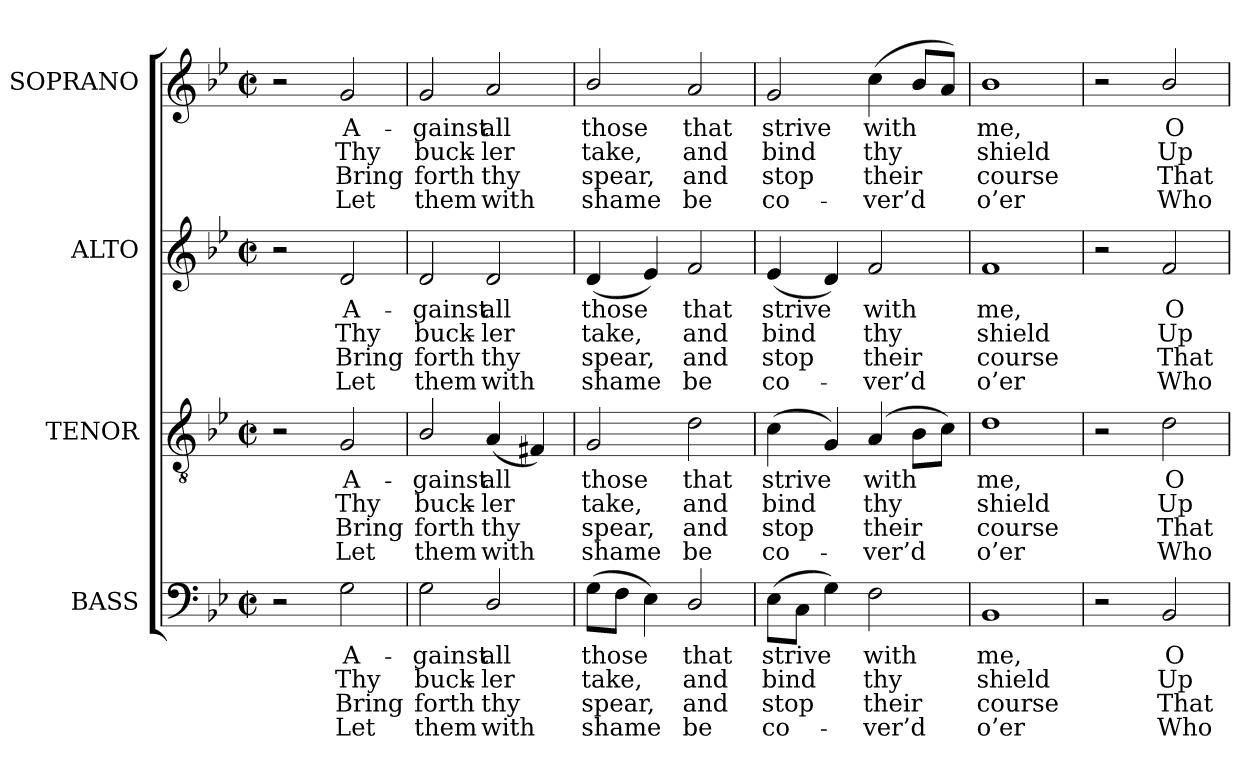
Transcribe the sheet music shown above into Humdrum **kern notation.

**kern	**text	**text	**text	**text	**kern	**text	**text	**text	**text	**kern	**text	**text	**text	**text	**kern	**text	**text	**text	**text
*part4	*part4	*part4	*part4	*part4	*part3	*part3	*part3	*part3	*part3	*part2	*part2	*part2	*part2	*part2	*part1	*part1	*part1	*part1	*part1
*staff4	*staff4	*staff4	*staff4	*staff4	*staff3	*staff3	*staff3	*staff3	*staff3	*staff2	*staff2	*staff2	*staff2	*staff2	*staff1	*staff1	*staff1	*staff1	*staff1
*I"BASS	*	*	*	*	*I"TENOR	*	*	*	*	*I"ALTO	*	*	*	*	*I"SOPRANO	*	*	*	*
*I'B.	*	*	*	*	*I'T.	*	*	*	*	*I'A.	*	*	*	*	*I'S.	*	*	*	*
!!LO:PB:g=z
*clefF4	*	*	*	*	*clefGv2	*	*	*	*	*clefG2	*	*	*	*	*clefG2	*	*	*	*
*	*	*	*	*	*ITrd7c12	*	*	*	*	*	*	*	*	*	*	*	*	*	*
*k[b-e-]	*	*	*	*	*k[b-e-]	*	*	*	*	*k[b-e-]	*	*	*	*	*k[b-e-]	*	*	*	*
*B-:	*	*	*	*	*B-:	*	*	*	*	*B-:	*	*	*	*	*B-:	*	*	*	*
*M2/2	*	*	*	*	*M2/2	*	*	*	*	*M2/2	*	*	*	*	*M2/2	*	*	*	*
*met(c|)	*	*	*	*	*met(c|)	*	*	*	*	*met(c|)	*	*	*	*	*met(c|)	*	*	*	*
=1	=1	=1	=1	=1	=1	=1	=1	=1	=1	=1	=1	=1	=1	=1	=1	=1	=1	=1	=1
2r	.	.	.	.	2r	.	.	.	.	2r	.	.	.	.	2r	.	.	.	.
!	!LO:LY:b:color=#000000	!LO:LY:b:color=#000000	!LO:LY:b:color=#000000	!LO:LY:b:color=#000000	!	!	!	!	!	!	!	!	!	!	!	!	!	!	!
!	!	!	!	!	!	!LO:LY:b:color=#000000	!LO:LY:b:color=#000000	!LO:LY:b:color=#000000	!LO:LY:b:color=#000000	!	!	!	!	!	!	!	!	!	!
!	!	!	!	!	!	!	!	!	!	!	!LO:LY:b:color=#000000	!LO:LY:b:color=#000000	!LO:LY:b:color=#000000	!LO:LY:b:color=#000000	!	!	!	!	!
!	!	!	!	!	!	!	!	!	!	!	!	!	!	!	!	!LO:LY:b:color=#000000	!LO:LY:b:color=#000000	!LO:LY:b:color=#000000	!LO:LY:b:color=#000000
2Gi\	A-	Thy	Bring	Let	2GGi/	A-	Thy	Bring	Let	2di/	A-	Thy	Bring	Let	2gi/	A-	Thy	Bring	Let
=2	=2	=2	=2	=2	=2	=2	=2	=2	=2	=2	=2	=2	=2	=2	=2	=2	=2	=2	=2
!	!LO:LY:b:color=#000000	!LO:LY:b:color=#000000	!LO:LY:b:color=#000000	!LO:LY:b:color=#000000	!	!	!	!	!	!	!	!	!	!	!	!	!	!	!
!	!	!	!	!	!	!LO:LY:b:color=#000000	!LO:LY:b:color=#000000	!LO:LY:b:color=#000000	!LO:LY:b:color=#000000	!	!	!	!	!	!	!	!	!	!
!	!	!	!	!	!	!	!	!	!	!	!LO:LY:b:color=#000000	!LO:LY:b:color=#000000	!LO:LY:b:color=#000000	!LO:LY:b:color=#000000	!	!	!	!	!
!	!	!	!	!	!	!	!	!	!	!	!	!	!	!	!	!LO:LY:b:color=#000000	!LO:LY:b:color=#000000	!LO:LY:b:color=#000000	!LO:LY:b:color=#000000
2Gi\	-gainst	buck-	forth	them	2BB-i/	-gainst	buck-	forth	them	2di/	-gainst	buck-	forth	them	2gi/	-gainst	buck-	forth	them
!	!LO:LY:b:color=#000000	!LO:LY:b:color=#000000	!LO:LY:b:color=#000000	!LO:LY:b:color=#000000	!	!	!	!	!	!	!	!	!	!	!	!	!	!	!
!	!	!	!	!	!	!LO:LY:b:color=#000000	!LO:LY:b:color=#000000	!LO:LY:b:color=#000000	!LO:LY:b:color=#000000	!	!	!	!	!	!	!	!	!	!
!	!	!	!	!	!	!	!	!	!	!	!LO:LY:b:color=#000000	!LO:LY:b:color=#000000	!LO:LY:b:color=#000000	!LO:LY:b:color=#000000	!	!	!	!	!
!	!	!	!	!	!	!	!	!	!	!	!	!	!	!	!	!LO:LY:b:color=#000000	!LO:LY:b:color=#000000	!LO:LY:b:color=#000000	!LO:LY:b:color=#000000
2Di/	all	-ler	thy	with	(4AAi/	all	-ler	thy	with	2di/	all	-ler	thy	with	2ai/	all	-ler	thy	with
.	.	.	.	.	4FF#Xi/)	.	.	.	.	.	.	.	.	.	.	.	.	.	.
=3	=3	=3	=3	=3	=3	=3	=3	=3	=3	=3	=3	=3	=3	=3	=3	=3	=3	=3	=3
!	!LO:LY:b:color=#000000	!LO:LY:b:color=#000000	!LO:LY:b:color=#000000	!LO:LY:b:color=#000000	!	!	!	!	!	!	!	!	!	!	!	!	!	!	!
!	!	!	!	!	!	!LO:LY:b:color=#000000	!LO:LY:b:color=#000000	!LO:LY:b:color=#000000	!LO:LY:b:color=#000000	!	!	!	!	!	!	!	!	!	!
!	!	!	!	!	!	!	!	!	!	!	!LO:LY:b:color=#000000	!LO:LY:b:color=#000000	!LO:LY:b:color=#000000	!LO:LY:b:color=#000000	!	!	!	!	!
!	!	!	!	!	!	!	!	!	!	!	!	!	!	!	!	!LO:LY:b:color=#000000	!LO:LY:b:color=#000000	!LO:LY:b:color=#000000	!LO:LY:b:color=#000000
(8Gi\L	those	take,	spear,	shame	2GGi/	those	take,	spear,	shame	(4di/	those	take,	spear,	shame	2b-i/	those	take,	spear,	shame
8Fi\J	.	.	.	.	.	.	.	.	.	.	.	.	.	.	.	.	.	.	.
4E-i\)	.	.	.	.	.	.	.	.	.	4e-i/)	.	.	.	.	.	.	.	.	.
!	!LO:LY:b:color=#000000	!LO:LY:b:color=#000000	!LO:LY:b:color=#000000	!LO:LY:b:color=#000000	!	!	!	!	!	!	!	!	!	!	!	!	!	!	!
!	!	!	!	!	!	!LO:LY:b:color=#000000	!LO:LY:b:color=#000000	!LO:LY:b:color=#000000	!LO:LY:b:color=#000000	!	!	!	!	!	!	!	!	!	!
!	!	!	!	!	!	!	!	!	!	!	!LO:LY:b:color=#000000	!LO:LY:b:color=#000000	!LO:LY:b:color=#000000	!LO:LY:b:color=#000000	!	!	!	!	!
!	!	!	!	!	!	!	!	!	!	!	!	!	!	!	!	!LO:LY:b:color=#000000	!LO:LY:b:color=#000000	!LO:LY:b:color=#000000	!LO:LY:b:color=#000000
2Di/	that	and	and	be	2Di\	that	and	and	be	2fi/	that	and	and	be	2ai/	that	and	and	be
=4	=4	=4	=4	=4	=4	=4	=4	=4	=4	=4	=4	=4	=4	=4	=4	=4	=4	=4	=4
!	!LO:LY:b:color=#000000	!LO:LY:b:color=#000000	!LO:LY:b:color=#000000	!LO:LY:b:color=#000000	!	!	!	!	!	!	!	!	!	!	!	!	!	!	!
!	!	!	!	!	!	!LO:LY:b:color=#000000	!LO:LY:b:color=#000000	!LO:LY:b:color=#000000	!LO:LY:b:color=#000000	!	!	!	!	!	!	!	!	!	!
!	!	!	!	!	!	!	!	!	!	!	!LO:LY:b:color=#000000	!LO:LY:b:color=#000000	!LO:LY:b:color=#000000	!LO:LY:b:color=#000000	!	!	!	!	!
!	!	!	!	!	!	!	!	!	!	!	!	!	!	!	!	!LO:LY:b:color=#000000	!LO:LY:b:color=#000000	!LO:LY:b:color=#000000	!LO:LY:b:color=#000000
(8E-i\L	strive	bind	stop	co-	(4Ci\	strive	bind	stop	co-	(4e-i/	strive	bind	stop	co-	2gi/	strive	bind	stop	co-
8Ci\J	.	.	.	.	.	.	.	.	.	.	.	.	.	.	.	.	.	.	.
4Gi\)	.	.	.	.	4GGi/)	.	.	.	.	4di/)	.	.	.	.	.	.	.	.	.
!	!LO:LY:b:color=#000000	!LO:LY:b:color=#000000	!LO:LY:b:color=#000000	!LO:LY:b:color=#000000	!	!	!	!	!	!	!	!	!	!	!	!	!	!	!
!	!	!	!	!	!	!LO:LY:b:color=#000000	!LO:LY:b:color=#000000	!LO:LY:b:color=#000000	!LO:LY:b:color=#000000	!	!	!	!	!	!	!	!	!	!
!	!	!	!	!	!	!	!	!	!	!	!LO:LY:b:color=#000000	!LO:LY:b:color=#000000	!LO:LY:b:color=#000000	!LO:LY:b:color=#000000	!	!	!	!	!
!	!	!	!	!	!	!	!	!	!	!	!	!	!	!	!	!LO:LY:b:color=#000000	!LO:LY:b:color=#000000	!LO:LY:b:color=#000000	!LO:LY:b:color=#000000
2Fi\	with	thy	-their	ver’d	(4AAi/	with	thy	-their	ver’d	2fi/	with	thy	-their	ver’d	(4cci\	with	thy	-their	ver’d
.	.	.	.	.	8BB-i\L	.	.	.	.	.	.	.	.	.	8b-i/L	.	.	.	.
.	.	.	.	.	8Ci\J)	.	.	.	.	.	.	.	.	.	8ai/J)	.	.	.	.
=5	=5	=5	=5	=5	=5	=5	=5	=5	=5	=5	=5	=5	=5	=5	=5	=5	=5	=5	=5
!	!LO:LY:b:color=#000000	!LO:LY:b:color=#000000	!LO:LY:b:color=#000000	!LO:LY:b:color=#000000	!	!	!	!	!	!	!	!	!	!	!	!	!	!	!
!	!	!	!	!	!	!LO:LY:b:color=#000000	!LO:LY:b:color=#000000	!LO:LY:b:color=#000000	!LO:LY:b:color=#000000	!	!	!	!	!	!	!	!	!	!
!	!	!	!	!	!	!	!	!	!	!	!LO:LY:b:color=#000000	!LO:LY:b:color=#000000	!LO:LY:b:color=#000000	!LO:LY:b:color=#000000	!	!	!	!	!
!	!	!	!	!	!	!	!	!	!	!	!	!	!	!	!	!LO:LY:b:color=#000000	!LO:LY:b:color=#000000	!LO:LY:b:color=#000000	!LO:LY:b:color=#000000
1BB-i	me,	shield	course	o’er	1Di	me,	shield	course	o’er	1fi	me,	shield	course	o’er	1b-i	me,	shield	course	o’er
=6	=6	=6	=6	=6	=6	=6	=6	=6	=6	=6	=6	=6	=6	=6	=6	=6	=6	=6	=6
2r	.	.	.	.	2r	.	.	.	.	2r	.	.	.	.	2r	.	.	.	.
!	!LO:LY:b:color=#000000	!LO:LY:b:color=#000000	!LO:LY:b:color=#000000	!LO:LY:b:color=#000000	!	!	!	!	!	!	!	!	!	!	!	!	!	!	!
!	!	!	!	!	!	!LO:LY:b:color=#000000	!LO:LY:b:color=#000000	!LO:LY:b:color=#000000	!LO:LY:b:color=#000000	!	!	!	!	!	!	!	!	!	!
!	!	!	!	!	!	!	!	!	!	!	!LO:LY:b:color=#000000	!LO:LY:b:color=#000000	!LO:LY:b:color=#000000	!LO:LY:b:color=#000000	!	!	!	!	!
!	!	!	!	!	!	!	!	!	!	!	!	!	!	!	!	!LO:LY:b:color=#000000	!LO:LY:b:color=#000000	!LO:LY:b:color=#000000	!LO:LY:b:color=#000000
2BB-i/	O	Up-	That	Who	2Di\	O	Up-	That	Who	2fi/	O	Up-	That	Who	2b-i/	O	Up-	That	Who
=	=	=	=	=	=	=	=	=	=	=	=	=	=	=	=	=	=	=	=
*-	*-	*-	*-	*-	*-	*-	*-	*-	*-	*-	*-	*-	*-	*-	*-	*-	*-	*-	*-
